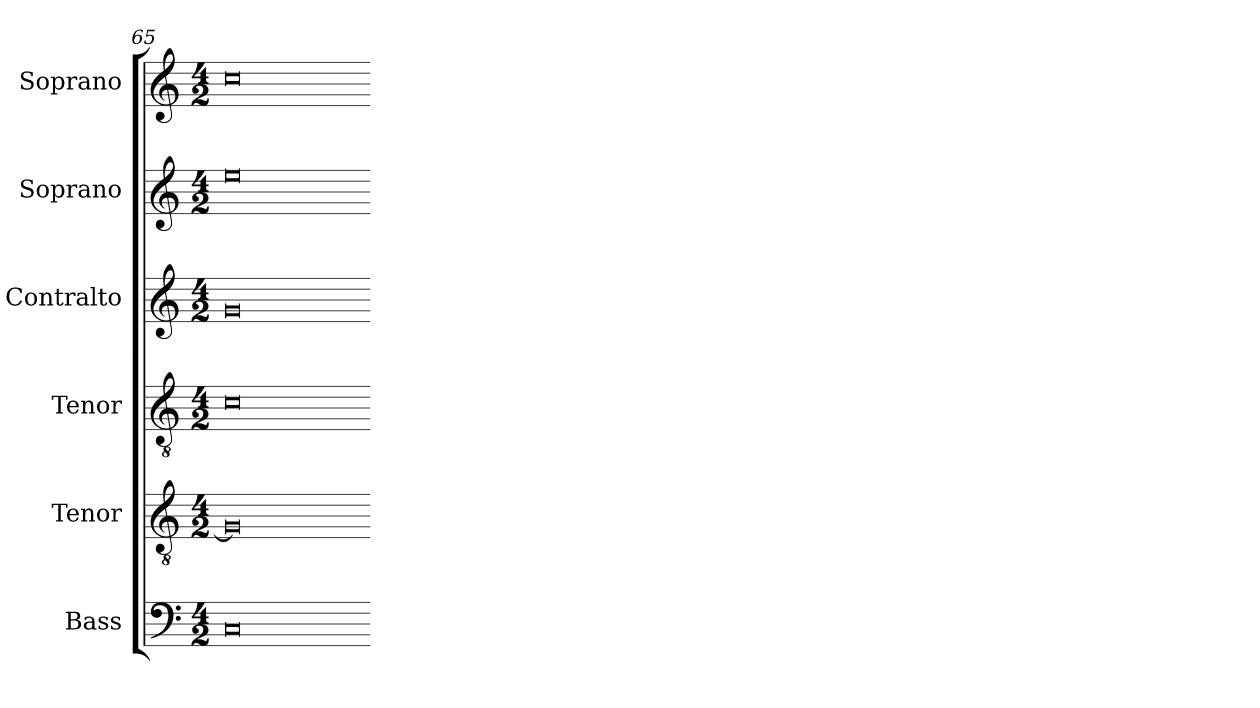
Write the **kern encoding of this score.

**kern	**kern	**kern	**kern	**kern	**kern
*part6	*part5	*part4	*part3	*part2	*part1
*staff6	*staff5	*staff4	*staff3	*staff2	*staff1
*I"Bass	*I"Tenor	*I"Tenor	*I"Contralto	*I"Soprano	*I"Soprano
*I'B	*I'T	*I'T	*I'A	*I'S	*I'S
*clefF4	*clefGv2	*clefGv2	*clefG2	*clefG2	*clefG2
*k[]	*k[]	*k[]	*k[]	*k[]	*k[]
*G:mix	*G:mix	*G:mix	*G:mix	*G:mix	*G:mix
*M4/2	*M4/2	*M4/2	*M4/2	*M4/2	*M4/2
=65	=65	=65	=65	=65	=65
0C	0G]	0c	0g	0ee	0cc
=-	=-	=-	=-	=-	=-
*-	*-	*-	*-	*-	*-
